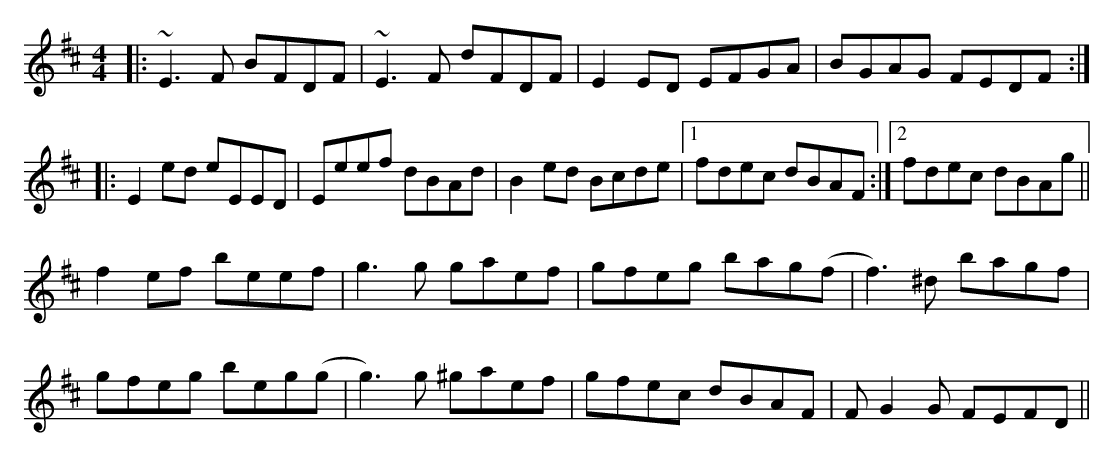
X:1
M:4/4
K:Edor
|:~E3F BFDF|~E3F dFDF|E2ED EFGA|BGAG FEDF:|
|:E2ed eEED|Eeef dBAd|B2ed Bcde|1 fdec dBAF:|2 fdec dBAg||
f2ef beef|g3g gaef|gfeg bag(f|f3)^d bagf|
gfeg beg(g|g3)g ^gaef|gfec dBAF|FG2G FEFD||
